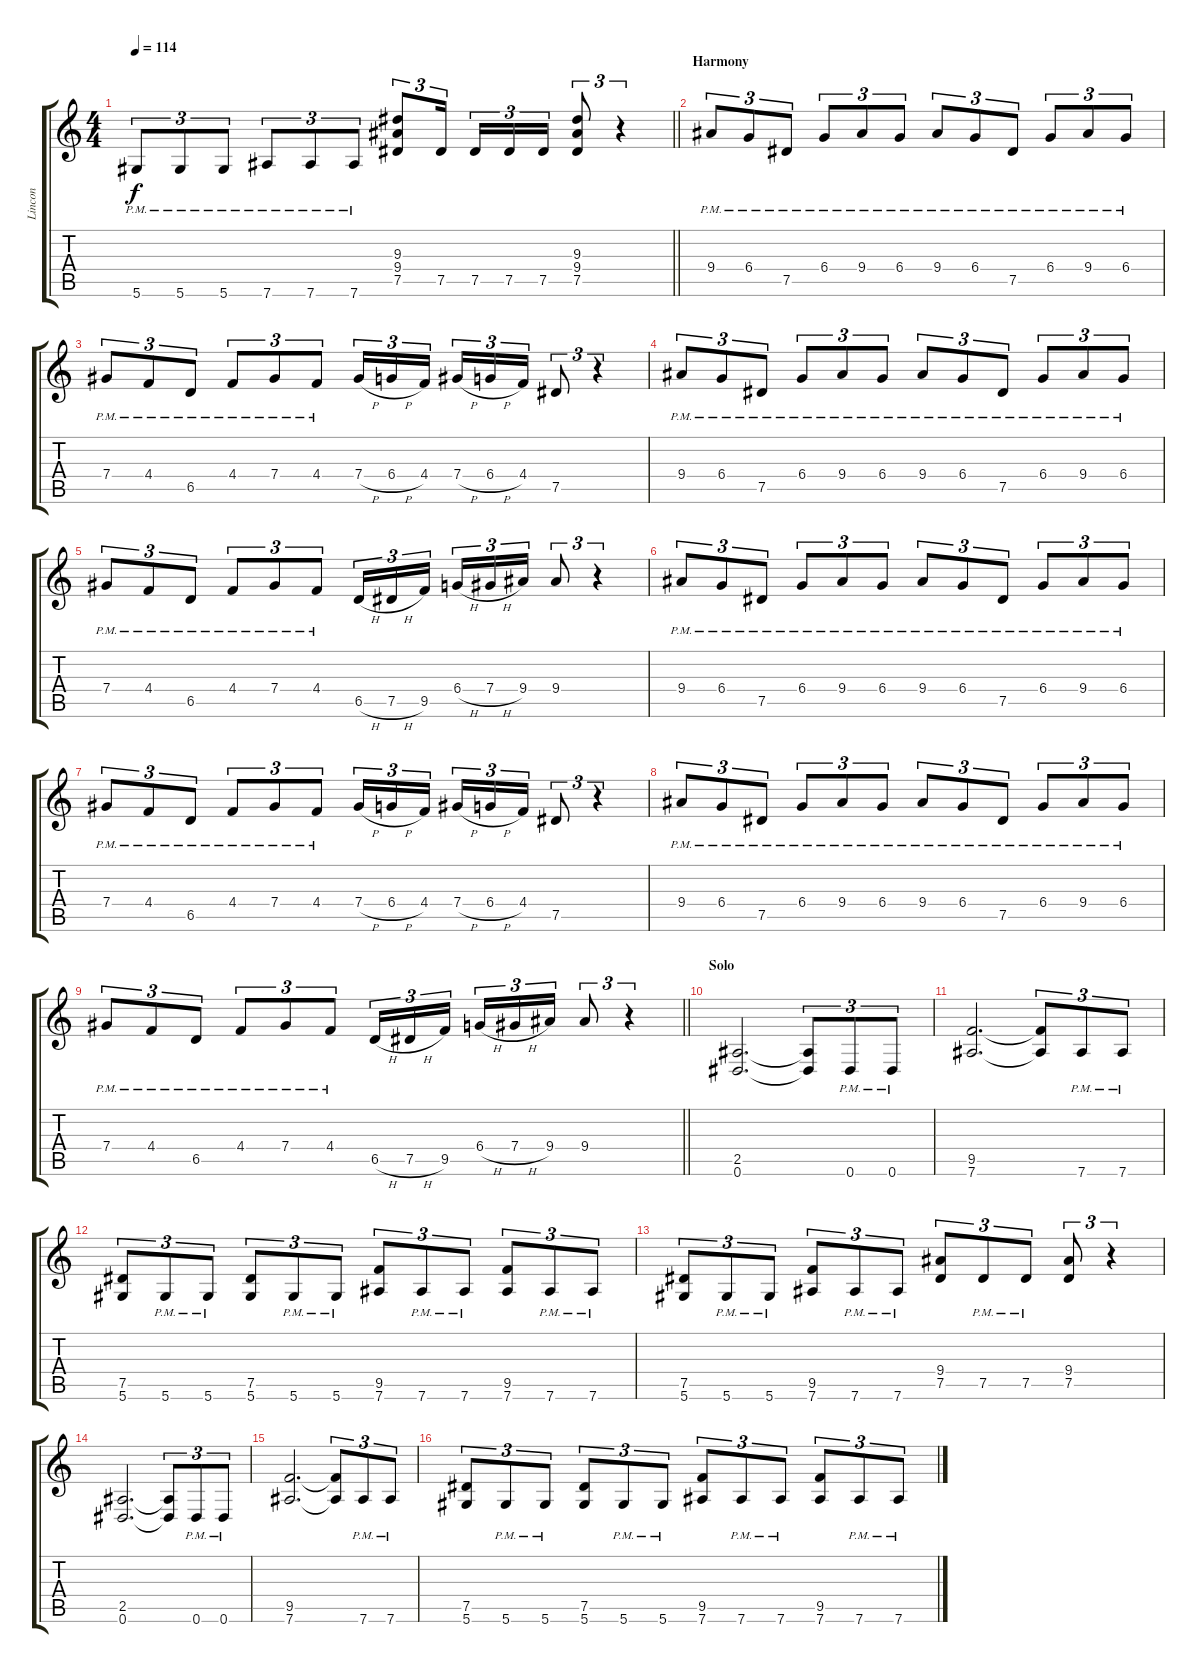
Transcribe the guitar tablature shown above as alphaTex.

\track ("Lincon" "Lincon") {instrument distortionguitar}
\staff {score tabs}
\tuning (Eb4 Bb3 Gb3 Db3 Ab2 Eb2) {hide}
\ts (4 4)
\tempo 114
\clef g2
\barLineRight lightlight
\ks c
5.6{pm}.8{tu (3 2) dy f} 5.6{pm}.8{tu (3 2)} 5.6{pm}.8{tu (3 2)} 7.6{pm}.8{tu (3 2)} 7.6{pm}.8{tu (3 2)} 7.6{pm}.8{tu (3 2)} (9.3 9.4 7.5).8{tu (3 2)} 7.5.16{tu (3 2) beam splitsecondary} 7.5.16{tu (3 2)} 7.5.16{tu (3 2)} 7.5.16{tu (3 2)} (9.3 9.4 7.5).8{tu (3 2)} r.4{tu (3 2)} |
\section ("" "Harmony")
9.4{pm}.8{tu (3 2)} 6.4{pm}.8{tu (3 2)} 7.5{pm}.8{tu (3 2)} 6.4{pm}.8{tu (3 2)} 9.4{pm}.8{tu (3 2)} 6.4{pm}.8{tu (3 2)} 9.4{pm}.8{tu (3 2)} 6.4{pm}.8{tu (3 2)} 7.5{pm}.8{tu (3 2)} 6.4{pm}.8{tu (3 2)} 9.4{pm}.8{tu (3 2)} 6.4{pm}.8{tu (3 2)} |
7.4{pm}.8{tu (3 2)} 4.4{pm}.8{tu (3 2)} 6.5{pm}.8{tu (3 2)} 4.4{pm}.8{tu (3 2)} 7.4{pm}.8{tu (3 2)} 4.4{pm}.8{tu (3 2)} 7.4{h}.16{tu (3 2)} 6.4{h}.16{tu (3 2)} 4.4.16{tu (3 2) beam splitsecondary} 7.4{h}.16{tu (3 2)} 6.4{h}.16{tu (3 2)} 4.4.16{tu (3 2)} 7.5.8{tu (3 2)} r.4{tu (3 2)} |
9.4{pm}.8{tu (3 2)} 6.4{pm}.8{tu (3 2)} 7.5{pm}.8{tu (3 2)} 6.4{pm}.8{tu (3 2)} 9.4{pm}.8{tu (3 2)} 6.4{pm}.8{tu (3 2)} 9.4{pm}.8{tu (3 2)} 6.4{pm}.8{tu (3 2)} 7.5{pm}.8{tu (3 2)} 6.4{pm}.8{tu (3 2)} 9.4{pm}.8{tu (3 2)} 6.4{pm}.8{tu (3 2)} |
7.4{pm}.8{tu (3 2)} 4.4{pm}.8{tu (3 2)} 6.5{pm}.8{tu (3 2)} 4.4{pm}.8{tu (3 2)} 7.4{pm}.8{tu (3 2)} 4.4{pm}.8{tu (3 2)} 6.5{h}.16{tu (3 2)} 7.5{h}.16{tu (3 2)} 9.5.16{tu (3 2) beam splitsecondary} 6.4{h}.16{tu (3 2)} 7.4{h}.16{tu (3 2)} 9.4.16{tu (3 2)} 9.4.8{tu (3 2)} r.4{tu (3 2)} |
9.4{pm}.8{tu (3 2)} 6.4{pm}.8{tu (3 2)} 7.5{pm}.8{tu (3 2)} 6.4{pm}.8{tu (3 2)} 9.4{pm}.8{tu (3 2)} 6.4{pm}.8{tu (3 2)} 9.4{pm}.8{tu (3 2)} 6.4{pm}.8{tu (3 2)} 7.5{pm}.8{tu (3 2)} 6.4{pm}.8{tu (3 2)} 9.4{pm}.8{tu (3 2)} 6.4{pm}.8{tu (3 2)} |
7.4{pm}.8{tu (3 2)} 4.4{pm}.8{tu (3 2)} 6.5{pm}.8{tu (3 2)} 4.4{pm}.8{tu (3 2)} 7.4{pm}.8{tu (3 2)} 4.4{pm}.8{tu (3 2)} 7.4{h}.16{tu (3 2)} 6.4{h}.16{tu (3 2)} 4.4.16{tu (3 2) beam splitsecondary} 7.4{h}.16{tu (3 2)} 6.4{h}.16{tu (3 2)} 4.4.16{tu (3 2)} 7.5.8{tu (3 2)} r.4{tu (3 2)} |
9.4{pm}.8{tu (3 2)} 6.4{pm}.8{tu (3 2)} 7.5{pm}.8{tu (3 2)} 6.4{pm}.8{tu (3 2)} 9.4{pm}.8{tu (3 2)} 6.4{pm}.8{tu (3 2)} 9.4{pm}.8{tu (3 2)} 6.4{pm}.8{tu (3 2)} 7.5{pm}.8{tu (3 2)} 6.4{pm}.8{tu (3 2)} 9.4{pm}.8{tu (3 2)} 6.4{pm}.8{tu (3 2)} |
\barLineRight lightlight
7.4{pm}.8{tu (3 2)} 4.4{pm}.8{tu (3 2)} 6.5{pm}.8{tu (3 2)} 4.4{pm}.8{tu (3 2)} 7.4{pm}.8{tu (3 2)} 4.4{pm}.8{tu (3 2)} 6.5{h}.16{tu (3 2)} 7.5{h}.16{tu (3 2)} 9.5.16{tu (3 2) beam splitsecondary} 6.4{h}.16{tu (3 2)} 7.4{h}.16{tu (3 2)} 9.4.16{tu (3 2)} 9.4.8{tu (3 2)} r.4{tu (3 2)} |
\section ("" "Solo")
(2.5 0.6).2{d volume 16} (2.5{t} 0.6{t}).8{tu (3 2)} 0.6{pm}.8{tu (3 2)} 0.6{pm}.8{tu (3 2)} |
(9.5 7.6).2{d} (9.5{t} 7.6{t}).8{tu (3 2)} 7.6{pm}.8{tu (3 2)} 7.6{pm}.8{tu (3 2)} |
(7.5 5.6).8{tu (3 2)} 5.6{pm}.8{tu (3 2)} 5.6{pm}.8{tu (3 2)} (7.5 5.6).8{tu (3 2)} 5.6{pm}.8{tu (3 2)} 5.6{pm}.8{tu (3 2)} (9.5 7.6).8{tu (3 2)} 7.6{pm}.8{tu (3 2)} 7.6{pm}.8{tu (3 2)} (9.5 7.6).8{tu (3 2)} 7.6{pm}.8{tu (3 2)} 7.6{pm}.8{tu (3 2)} |
(7.5 5.6).8{tu (3 2)} 5.6{pm}.8{tu (3 2)} 5.6{pm}.8{tu (3 2)} (9.5 7.6).8{tu (3 2)} 7.6{pm}.8{tu (3 2)} 7.6{pm}.8{tu (3 2)} (9.4 7.5).8{tu (3 2)} 7.5{pm}.8{tu (3 2)} 7.5{pm}.8{tu (3 2)} (9.4 7.5).8{tu (3 2)} r.4{tu (3 2)} |
(2.5 0.6).2{d} (2.5{t} 0.6{t}).8{tu (3 2)} 0.6{pm}.8{tu (3 2)} 0.6{pm}.8{tu (3 2)} |
(9.5 7.6).2{d} (9.5{t} 7.6{t}).8{tu (3 2)} 7.6{pm}.8{tu (3 2)} 7.6{pm}.8{tu (3 2)} |
(7.5 5.6).8{tu (3 2)} 5.6{pm}.8{tu (3 2)} 5.6{pm}.8{tu (3 2)} (7.5 5.6).8{tu (3 2)} 5.6{pm}.8{tu (3 2)} 5.6{pm}.8{tu (3 2)} (9.5 7.6).8{tu (3 2)} 7.6{pm}.8{tu (3 2)} 7.6{pm}.8{tu (3 2)} (9.5 7.6).8{tu (3 2)} 7.6{pm}.8{tu (3 2)} 7.6{pm}.8{tu (3 2)}
